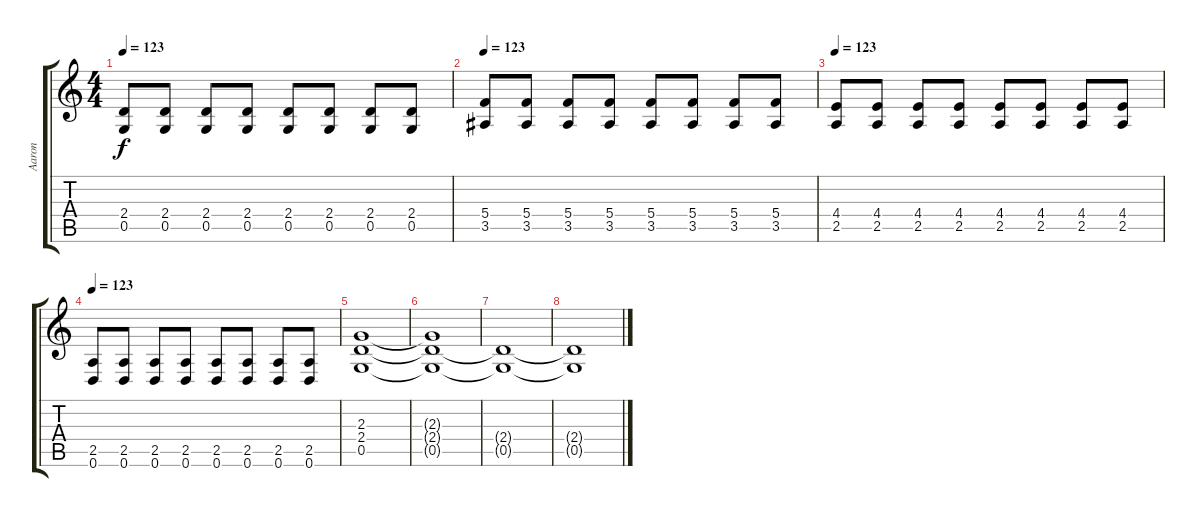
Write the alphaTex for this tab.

\track ("Aaron" "Aaron") {instrument distortionguitar}
\staff {score tabs}
\tuning (D4 A3 F3 C3 G2 D2) {hide}
\ts (4 4)
\tempo 123
\clef g2
\ks c
(2.4 0.5).8{dy f} (2.4 0.5).8 (2.4 0.5).8 (2.4 0.5).8 (2.4 0.5).8 (2.4 0.5).8 (2.4 0.5).8 (2.4 0.5).8 |
\tempo 123
(5.4 3.5).8 (5.4 3.5).8 (5.4 3.5).8 (5.4 3.5).8 (5.4 3.5).8 (5.4 3.5).8 (5.4 3.5).8 (5.4 3.5).8 |
\tempo 123
(4.4 2.5).8 (4.4 2.5).8 (4.4 2.5).8 (4.4 2.5).8 (4.4 2.5).8 (4.4 2.5).8 (4.4 2.5).8 (4.4 2.5).8 |
\tempo 123
(2.5 0.6).8 (2.5 0.6).8 (2.5 0.6).8 (2.5 0.6).8 (2.5 0.6).8 (2.5 0.6).8 (2.5 0.6).8 (2.5 0.6).8 |
(2.3 2.4 0.5).1 |
(2.3{t} 2.4{t} 0.5{t}).1 |
(2.4{t} 0.5{t}).1 |
(2.4{t} 0.5{t}).1
